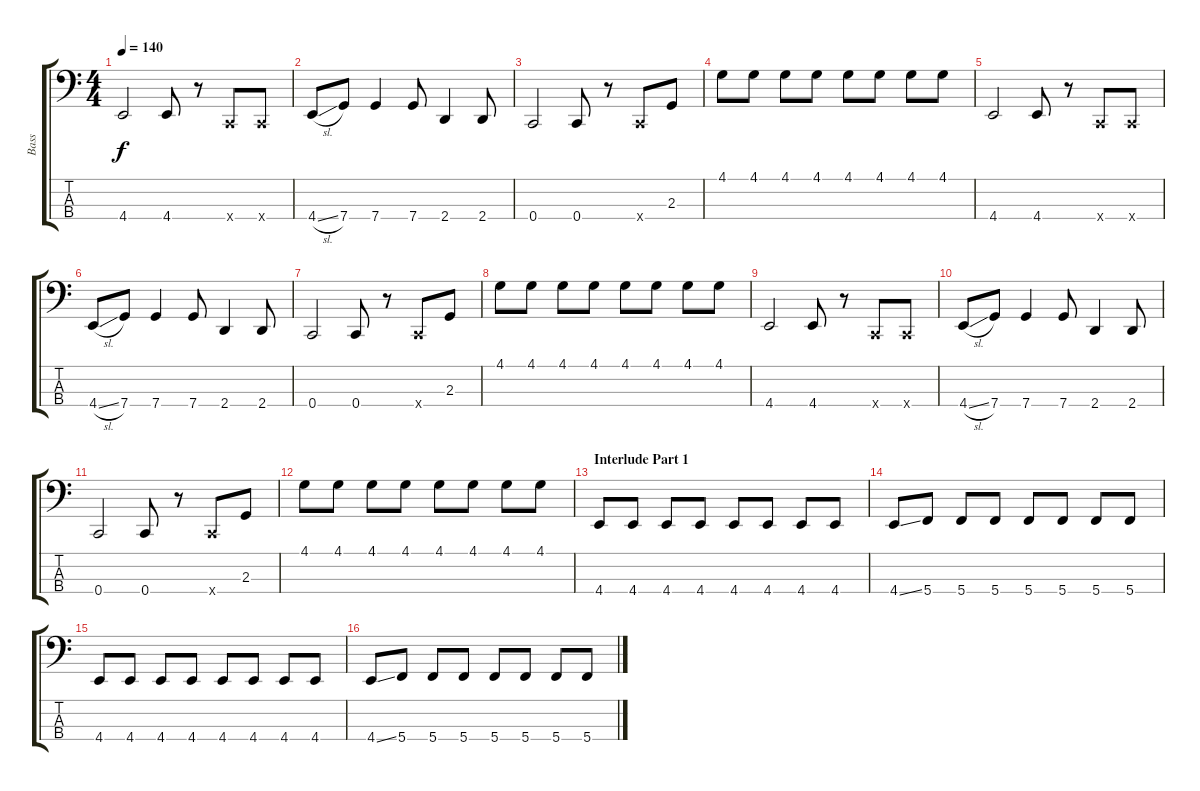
\track ("Bass" "Bass") {instrument electricbasspick}
\staff {score tabs}
\tuning (Eb2 Bb1 F1 C1) {hide}
\ts (4 4)
\tempo 140
\clef f4
\ks c
4.4.2{dy f} 4.4.8 r.8 0.4{x}.8 0.4{x}.8 |
4.4{sl}.8 7.4.8 7.4.4 7.4.8 2.4.4 2.4.8 |
0.4.2 0.4.8 r.8 0.4{x}.8 2.3.8 |
4.1.8 4.1.8 4.1.8 4.1.8 4.1.8 4.1.8 4.1.8 4.1.8 |
4.4.2 4.4.8 r.8 0.4{x}.8 0.4{x}.8 |
4.4{sl}.8 7.4.8 7.4.4 7.4.8 2.4.4 2.4.8 |
0.4.2 0.4.8 r.8 0.4{x}.8 2.3.8 |
4.1.8 4.1.8 4.1.8 4.1.8 4.1.8 4.1.8 4.1.8 4.1.8 |
4.4.2 4.4.8 r.8 0.4{x}.8 0.4{x}.8 |
4.4{sl}.8 7.4.8 7.4.4 7.4.8 2.4.4 2.4.8 |
0.4.2 0.4.8 r.8 0.4{x}.8 2.3.8 |
4.1.8 4.1.8 4.1.8 4.1.8 4.1.8 4.1.8 4.1.8 4.1.8 |
\section ("" "Interlude Part 1")
4.4.8 4.4.8 4.4.8 4.4.8 4.4.8 4.4.8 4.4.8 4.4.8 |
4.4{ss}.8 5.4.8 5.4.8 5.4.8 5.4.8 5.4.8 5.4.8 5.4.8 |
4.4.8 4.4.8 4.4.8 4.4.8 4.4.8 4.4.8 4.4.8 4.4.8 |
4.4{ss}.8 5.4.8 5.4.8 5.4.8 5.4.8 5.4.8 5.4.8 5.4.8
